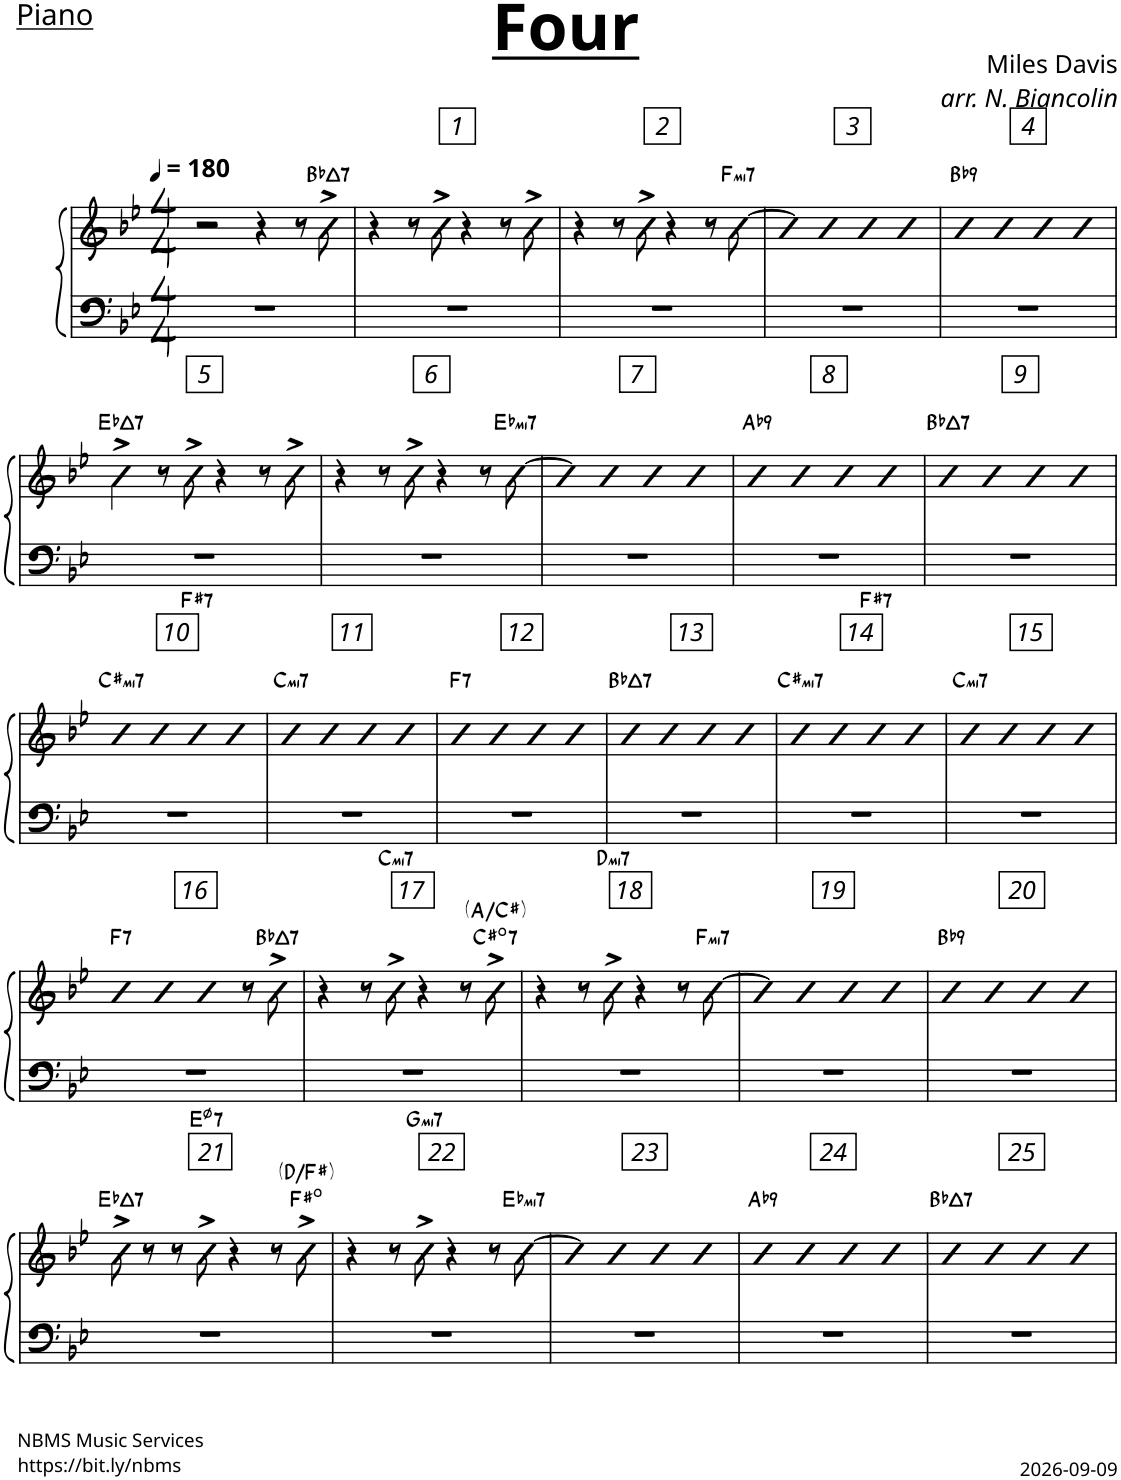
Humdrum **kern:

**kern	**kern	**harte
*part1	*part1	*part1
*staff2	*staff1	*
*I"Piano	*	*
*I'Pno.	*	*
*clefF4	*clefG2	*
*k[b-e-]	*k[b-e-]	*
*M4/4	*M4/4	*
*MM180	*MM180	*
=	=	=
1r	2r	.
.	4r	.
.	8r	.
!	!	!LO:H:kt=7
.	8ee-^\	Bb:maj7
=1	=1	=1
1r	4r	.
.	8r	.
!	!	!LO:H:kt=7
.	8ee-^\	Bb:maj7
.	4r	.
.	8r	.
!	!	!LO:H:kt=7
.	8ee-^\	Bb:maj7
=2	=2	=2
1r	4r	.
.	8r	.
!	!	!LO:H:kt=7
.	8ee-^\	Bb:maj7
.	4r	.
.	8r	.
!	!	!LO:H:kt=mi7
.	[8ff\	F:min7
=3	=3	=3
1r	4ff]	.
.	4ff	.
.	4ff	.
.	4ff	.
=4	=4	=4
!	!	!LO:H:kt=9
1r	4ff	Bb:9
.	4ff	.
.	4ff	.
.	4ff	.
!!LO:LB:g=z
=5	=5	=5
!	!	!LO:H:kt=7
1r	4ee-^\	Eb:maj7
.	8r	.
!	!	!LO:H:kt=7
.	8ee-^\	Eb:maj7
.	4r	.
.	8r	.
!	!	!LO:H:kt=7
.	8ee-^\	Eb:maj7
=6	=6	=6
1r	4r	.
.	8r	.
!	!	!LO:H:kt=7
.	8ee-^\	Eb:maj7
.	4r	.
.	8r	.
!	!	!LO:H:kt=mi7
.	[8ff\	Eb:min7
=7	=7	=7
1r	4ff]	.
.	4ff	.
.	4ff	.
.	4ff	.
=8	=8	=8
!	!	!LO:H:kt=9
1r	4ff	Ab:9
.	4ff	.
.	4ff	.
.	4ff	.
=9	=9	=9
!	!	!LO:H:kt=7
1r	4b-	Bb:maj7
.	4b-	.
.	4b-	.
.	4b-	.
!!LO:LB:g=z
=10	=10	=10
!	!	!LO:H:kt=mi7
1r	4b-	C#:min7
.	4b-	.
!	!	!LO:H:kt=7
.	4b-	F#:7
.	4b-	.
=11	=11	=11
!	!	!LO:H:kt=mi7
1r	4b-	C:min7
.	4b-	.
.	4b-	.
.	4b-	.
=12	=12	=12
!	!	!LO:H:kt=7
1r	4b-	F:7
.	4b-	.
.	4b-	.
.	4b-	.
=13	=13	=13
!	!	!LO:H:kt=7
1r	4b-	Bb:maj7
.	4b-	.
.	4b-	.
.	4b-	.
=14	=14	=14
!	!	!LO:H:kt=mi7
1r	4b-	C#:min7
.	4b-	.
!	!	!LO:H:kt=7
.	4b-	F#:7
.	4b-	.
=15	=15	=15
!	!	!LO:H:kt=mi7
1r	4b-	C:min7
.	4b-	.
.	4b-	.
.	4b-	.
!!LO:LB:g=z
=16	=16	=16
!	!	!LO:H:kt=7
1r	4b-	F:7
.	4b-	.
.	4b-	.
.	8r	.
!	!	!LO:H:kt=7
.	8ee-^\	Bb:maj7
=17	=17	=17
1r	4r	.
.	8r	.
!	!	!LO:H:kt=mi7
.	8ee-^\	C:min7
.	4r	.
.	8r	.
!	!	!LO:H:n=1:kt=7
.	8ee-^\	C#:dim7 A:maj/3
=18	=18	=18
1r	4r	.
.	8r	.
!	!	!LO:H:kt=mi7
.	8ee-^\	D:min7
.	4r	.
.	8r	.
!	!	!LO:H:kt=mi7
.	[8ff\	F:min7
=19	=19	=19
1r	4ff]	.
.	4ff	.
.	4ff	.
.	4ff	.
=20	=20	=20
!	!	!LO:H:kt=9
1r	4ff	Bb:9
.	4ff	.
.	4ff	.
.	4ff	.
!!LO:LB:g=z
=21	=21	=21
!	!	!LO:H:kt=7
1r	8ee-^\	Eb:maj7
.	8r	.
.	8r	.
!	!	!LO:H:kt=7
.	8ee-^\	E:hdim7
.	4r	.
.	8r	.
.	8ee-^\	F#:dim D:maj/3
=22	=22	=22
1r	4r	.
.	8r	.
!	!	!LO:H:kt=mi7
.	8ee-^\	G:min7
.	4r	.
.	8r	.
!	!	!LO:H:kt=mi7
.	[8ff\	Eb:min7
=23	=23	=23
1r	4ff]	.
.	4ff	.
.	4ff	.
.	4ff	.
=24	=24	=24
!	!	!LO:H:kt=9
1r	4ff	Ab:9
.	4ff	.
.	4ff	.
.	4ff	.
=25	=25	=25
!	!	!LO:H:kt=7
1r	4b-	Bb:maj7
.	4b-	.
.	4b-	.
.	4b-	.
=	=	=
*-	*-	*-
